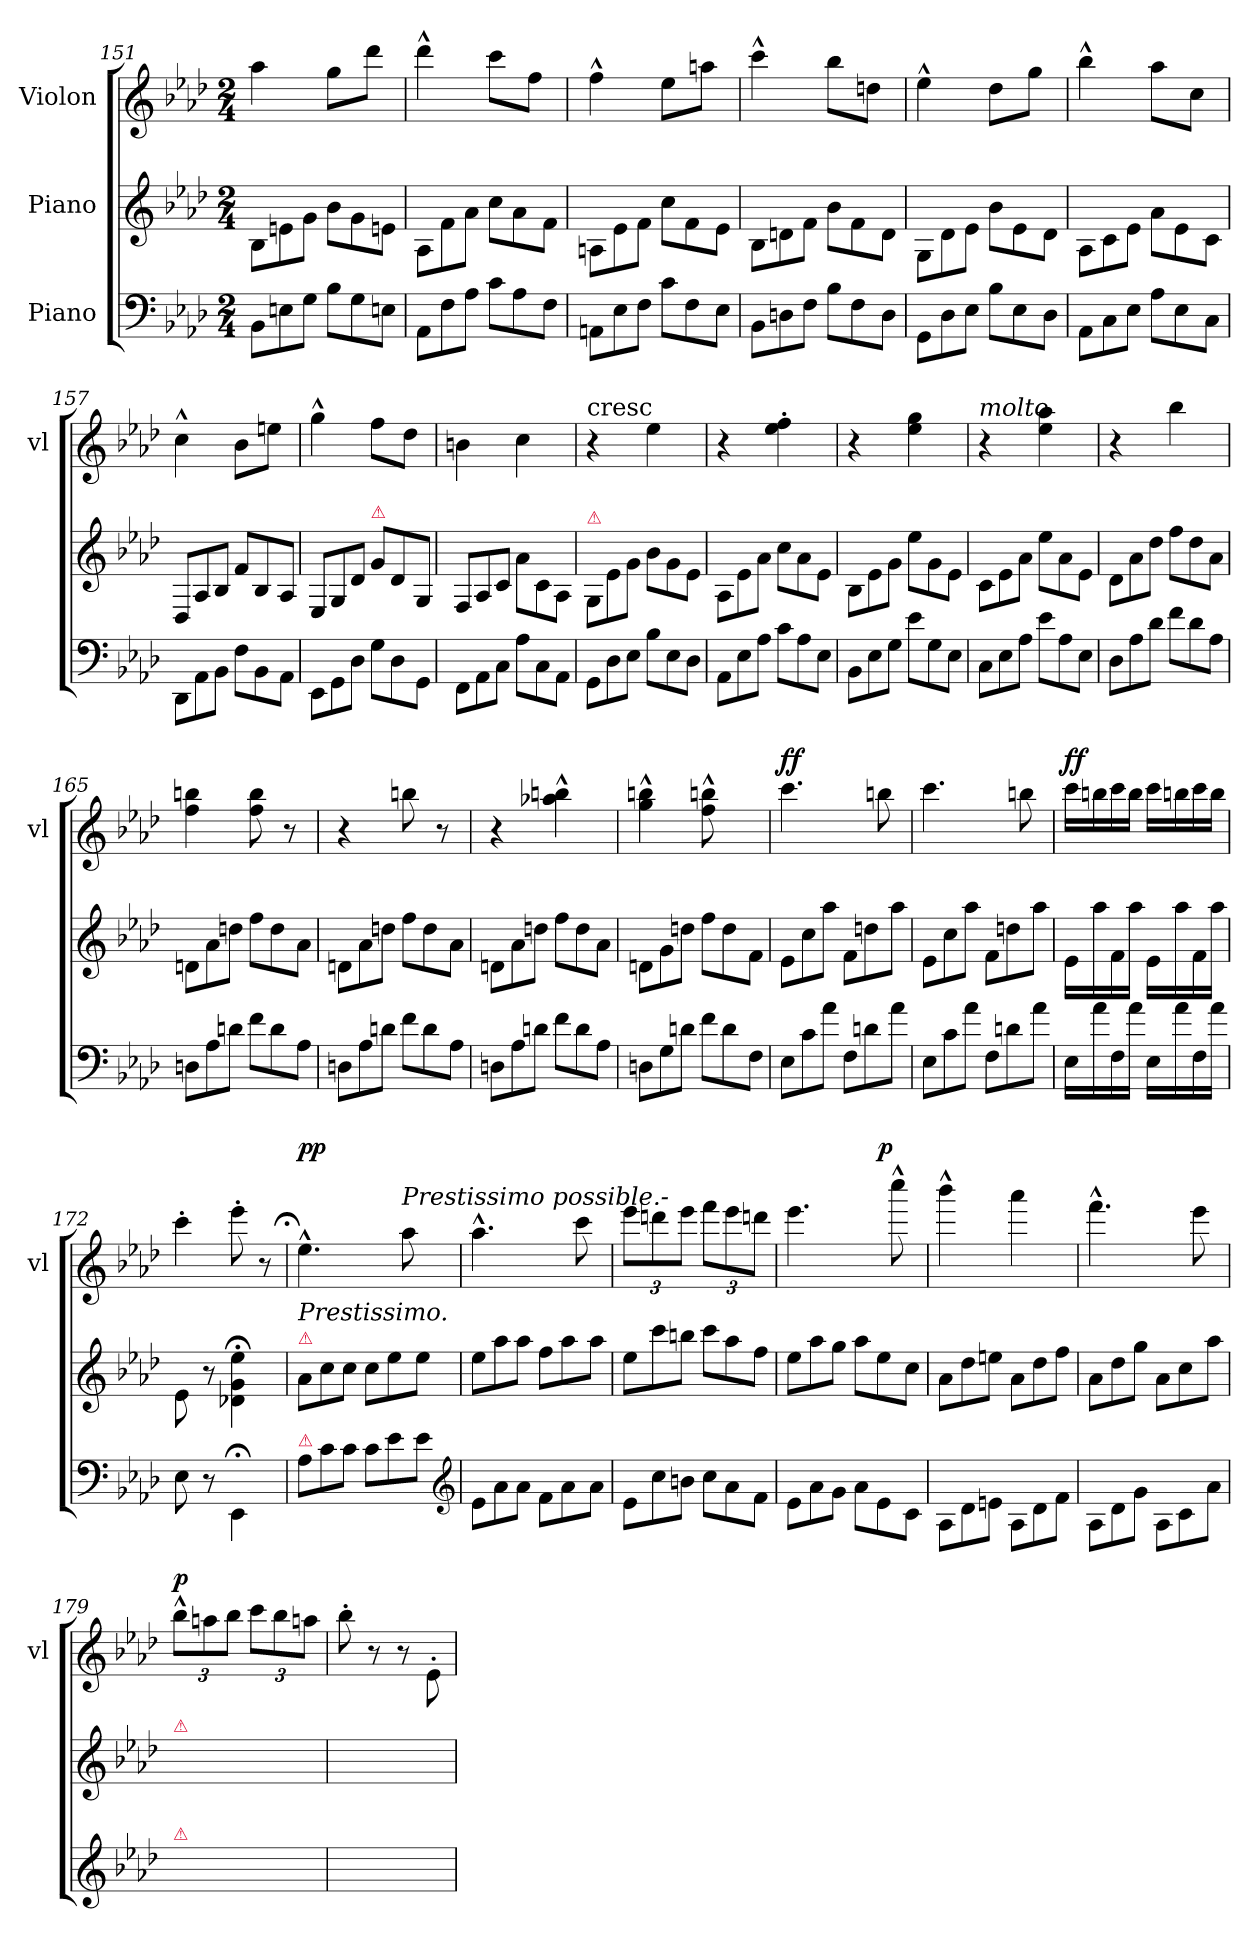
**kern	**kern	**kern	**dynam
*part3	*part2	*part1	*part1
*staff3	*staff2	*staff1	*staff1
*I"Piano	*I"Piano	*I"Violon	*
*	*	*I'vl	*
*clefF4	*clefG2	*clefG2	*
*k[b-e-a-d-]	*k[b-e-a-d-]	*k[b-e-a-d-]	*
*M2/4	*M2/4	*M2/4	*
*Xtuplet	*Xtuplet	*	*
=151	=151	=151	=151
12BB-\L	12B-\L	4aa-\	.
12En\	12en\	.	.
12G\J	12g\J	.	.
12B-\L	12b-\L	8gg\L	.
12G\	12g\	.	.
.	.	8ddd-\J	.
12En\J	12en\J	.	.
=152	=152	=152	=152
12AA-\L	12A-\L	4ddd-^^>\	.
12F\	12f\	.	.
12A-\J	12a-\J	.	.
12c\L	12cc\L	8ccc\L	.
12A-\	12a-\	.	.
.	.	8ff\J	.
12F\J	12f\J	.	.
=153	=153	=153	=153
12AAn\L	12An\L	4ff^^>\	.
12E-\	12e-\	.	.
12F\J	12f\J	.	.
12c\L	12cc\L	8ee-\L	.
12F\	12f\	.	.
.	.	8aan\J	.
12E-\J	12e-\J	.	.
=154	=154	=154	=154
12BB-\L	12B-\L	4ccc^^>\	.
12Dn\	12dn\	.	.
12F\J	12f\J	.	.
12B-\L	12b-\L	8bb-\L	.
12F\	12f\	.	.
.	.	8ddn\J	.
12D\J	12d\J	.	.
=155	=155	=155	=155
12GG\L	12G\L	4ee-^^>\	.
12D-\	12d-\	.	.
12E-\J	12e-\J	.	.
12B-\L	12b-\L	8dd-\L	.
12E-\	12e-\	.	.
.	.	8gg\J	.
12D-\J	12d-\J	.	.
=156	=156	=156	=156
12AA-\L	12A-\L	4bb-^^>\	.
12C\	12c\	.	.
12E-\J	12e-\J	.	.
12A-\L	12a-\L	8aa-\L	.
12E-\	12e-\	.	.
.	.	8cc\J	.
12C\J	12c\J	.	.
=157	=157	=157	=157
12DD-\L	12D-/L	4cc^^>\	.
12AA-\	12A-/	.	.
12BB-\J	12B-/J	.	.
12F\L	12f/L	8b-\L	.
12BB-\	12B-/	.	.
.	.	8een\J	.
12AA-\J	12A-/J	.	.
=158	=158	=158	=158
12EE-\L	12E-/L	4gg^^>\	.
12GG\	12G/	.	.
12D-\J	12d-/J	.	.
!	!LO:TX:a:color=crimson:t=⚠	!	!
12G\L	12g\L	8ff\L	.
12D-\	12d-/	.	.
.	.	8dd-\J	.
12GG\J	12G/J	.	.
=159	=159	=159	=159
12FF\L	12F/L	4bn\	.
12AA-\	12A-/	.	.
12C\J	12c/J	.	.
12A-\L	12a-\L	4cc\	.
12C\	12c\	.	.
12AA-\J	12A-\J	.	.
=160	=160	=160	=160
!	!	!LO:TX:a:t=cresc	!
!	!LO:TX:a:color=crimson:t=⚠	!	!
12GG\L	12G/L	4r	.
12D-\	12e-\	.	.
12E-\J	12g\J	.	.
12B-\L	12b-\L	4ee-\	.
12E-\	12g\	.	.
12D-\J	12e-\J	.	.
=161	=161	=161	=161
12AA-\L	12A-\L	4r	.
12E-\	12e-\	.	.
12A-\J	12a-\J	.	.
12c\L	12cc\L	4ee-'>\ 4ff'>\	.
12A-\	12a-\	.	.
12E-\J	12e-\J	.	.
=162	=162	=162	=162
12BB-\L	12B-\L	4r	.
12E-\	12e-\	.	.
12G\J	12g\J	.	.
12e-\L	12ee-\L	4ee-\ 4gg\	.
12G\	12g\	.	.
12E-\J	12e-\J	.	.
=163	=163	=163	=163
!	!	!LO:TX:a:i:t=molto	!
12C\L	12c\L	4r	.
12E-\	12e-\	.	.
12A-\J	12a-\J	.	.
12e-\L	12ee-\L	4ee-\ 4aa-\	.
12A-\	12a-\	.	.
12E-\J	12e-\J	.	.
=164	=164	=164	=164
12D-\L	12d-\L	4r	.
12A-\	12a-\	.	.
12d-\J	12dd-\J	.	.
12f\L	12ff\L	4bb-\	.
12d-\	12dd-\	.	.
12A-\J	12a-\J	.	.
=165	=165	=165	=165
12Dn\L	12dn\L	4ff\ 4bbn\	.
12A-\	12a-\	.	.
12dn\J	12ddn\J	.	.
12f\L	12ff\L	8ff\ 8bb\	.
12d\	12dd\	.	.
.	.	8r	.
12A-\J	12a-\J	.	.
=166	=166	=166	=166
12Dn\L	12dn\L	4r	.
12A-\	12a-\	.	.
12dn\J	12ddn\J	.	.
12f\L	12ff\L	8bbn\	.
12d\	12dd\	.	.
.	.	8r	.
12A-\J	12a-\J	.	.
=167	=167	=167	=167
12Dn\L	12dn\L	4r	.
12A-\	12a-\	.	.
12dn\J	12ddn\J	.	.
12f\L	12ff\L	4aa-X^^>\ 4bbn^^>\	.
12d\	12dd\	.	.
12A-\J	12a-\J	.	.
=168	=168	=168	=168
12Dn\L	12dn\L	4gg^^>\ 4bbn^^>\	.
12G\	12g\	.	.
12dn\J	12ddn\J	.	.
12f\L	12ff\L	8ff^^>\ 8bbn^^>\	.
12d\	12dd\	.	.
.	.	8ryy	.
12F\J	12f\J	.	.
=169	=169	=169	=169
!	!	!	!LO:DY:a
12E-\L	12e-\L	4.ccc\	ff
12c\	12cc\	.	.
12a-\J	12aa-\J	.	.
12F\L	12f\L	.	.
12dn\	12ddn\	.	.
.	.	8bbn\	.
12a-\J	12aa-\J	.	.
=170	=170	=170	=170
12E-\L	12e-\L	4.ccc\	.
12c\	12cc\	.	.
12a-\J	12aa-\J	.	.
12F\L	12f\L	.	.
12dn\	12ddn\	.	.
.	.	8bbn\	.
12a-\J	12aa-\J	.	.
=171	=171	=171	=171
!	!	!	!LO:DY:a
16E-\LL	16e-\LL	16ccc\LL	ff
16a-\	16aa-\	16bbn\	.
16F\	16f\	16ccc\	.
16a-\JJ	16aa-\JJ	16bb\JJ	.
16E-\LL	16e-\LL	16ccc\LL	.
16a-\	16aa-\	16bbn\	.
16F\	16f\	16ccc\	.
16a-\JJ	16aa-\JJ	16bb\JJ	.
=172	=172	=172	=172
8E-\	8e-\	4ccc'>\	.
8r	8r	.	.
4EE-;<\	4d-X;<\ 4g;<\ 4ee-;<\	8eee-'>\	.
.	.	8r	.
=173	=173	=173;	=173;
*8va	*	*	*
*	*8va	*	*
!	!LO:TX:a:color=crimson:t=⚠	!	!
!	!LO:TX:a:i:t=Prestissimo.	!	!
!LO:TX:a:color=crimson:t=⚠	!	!	!
!	!	!	!LO:DY:a
12a-\L	12aa-\L	4.ee-^^>\	pp
12cc\	12ccc\	.	.
12cc\J	12ccc\J	.	.
12cc\L	12ccc\L	.	.
12ee-\	12eee-\	.	.
!	!	!LO:TX:a:i:t=Prestissimo possible.-	!
.	.	8aa-\	.
12ee-\J	12eee-\J	.	.
*clefG2	*	*	*
=174	=174	=174	=174
12ee-\L	12eee-\L	4.aa-^^>\	.
12aa-\	12aaa-\	.	.
12aa-\J	12aaa-\J	.	.
12ff\L	12fff\L	.	.
12aa-\	12aaa-\	.	.
.	.	8ccc\	.
12aa-\J	12aaa-\J	.	.
=175	=175	=175	=175
12ee-\L	12eee-\L	12eee-\L	.
12ccc\	12cccc\	12dddn\	.
12bbn\J	12bbbn\J	12eee-\J	.
12ccc\L	12cccc\L	12fff\L	.
12aa-\	12aaa-\	12eee-\	.
12ff\J	12fff\J	12dddn\J	.
=176	=176	=176	=176
12ee-\L	12eee-\L	4.eee-\	.
12aa-\	12aaa-\	.	.
12gg\J	12ggg\J	.	.
12aa-\L	12aaa-\L	.	.
12ee-\	12eee-\	.	.
!	!	!	!LO:DY:a:rj
.	.	8cccc^^>\	p
12cc\J	12ccc\J	.	.
=177	=177	=177	=177
12a-\L	12aa-\L	4bbb-^^>\	.
12dd-\	12ddd-\	.	.
12een\J	12eeen\J	.	.
12a-\L	12aa-\L	4aaa-\	.
12dd-\	12ddd-\	.	.
12ff\J	12fff\J	.	.
=178	=178	=178	=178
12a-\L	12aa-\L	4.fff^^>\	.
12dd-\	12ddd-\	.	.
12gg\J	12ggg\J	.	.
12a-\L	12aa-\L	.	.
12cc\	12ccc\	.	.
.	.	8eee-\	.
12aa-\J	12aaa-\J	.	.
=179	=179	=179	=179
*X8va	*	*	*
*	*X8va	*	*
!	!LO:TX:a:color=crimson:t=⚠	!	!
!LO:TX:a:color=crimson:t=⚠	!	!	!
!	!	!	!LO:DY:a
2ryy	2ryy	12bb-^^>\L	p
.	.	12aan\	.
.	.	12bb-\J	.
.	.	12ccc\L	.
.	.	12bb-\	.
.	.	12aan\J	.
=180	=180	=180	=180
2ryy	2ryy	8bb-'>\	.
.	.	8r	.
.	.	8r	.
.	.	8e-'>\	.
=	=	=	=
*-	*-	*-	*-
